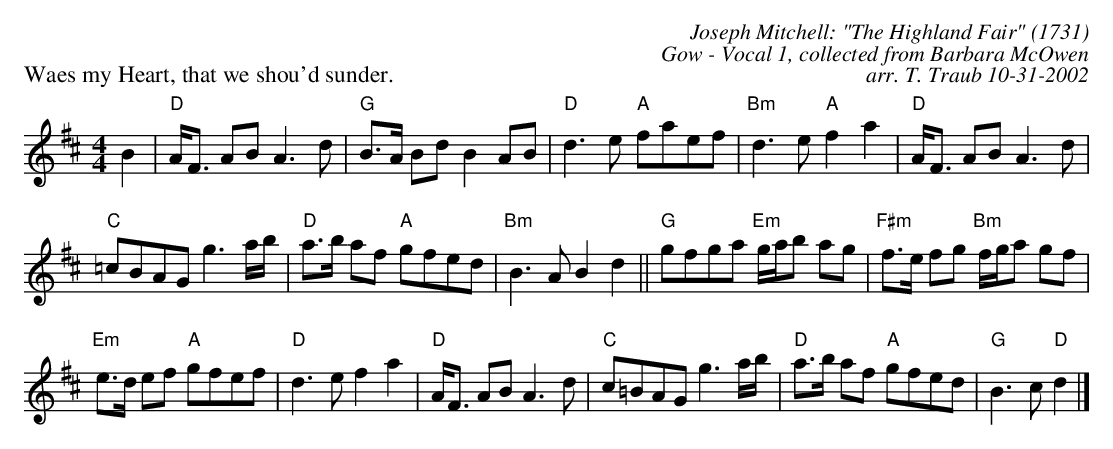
X:1
P: Waes my Heart, that we shou'd sunder.
C: Joseph Mitchell: "The Highland Fair" (1731)
C: Gow - Vocal 1, collected from Barbara McOwen
C: arr. T. Traub 10-31-2002
M: 4/4
L: 1/8
K: D
B2|"D"A<F AB A3 d|"G"B>A Bd B2 AB|"D"d3 e "A"faef|"Bm"d3 e "A"f2 a2|"D"A<F AB A3 d|
"C"=cBAG g3 a/b/|"D"a>b af "A"gfed|"Bm"B3 A B2 d2||"G"gfga "Em"g/a/b ag|"F#m"f>e fg "Bm"f/g/a gf|
"Em"e>d ef "A"gfef|"D"d3 e f2 a2|"D"A<F AB A3 d|"C"c=BAG g3 a/b/|"D"a>b af "A"gfed|"G"B3 c "D"d2 |]
